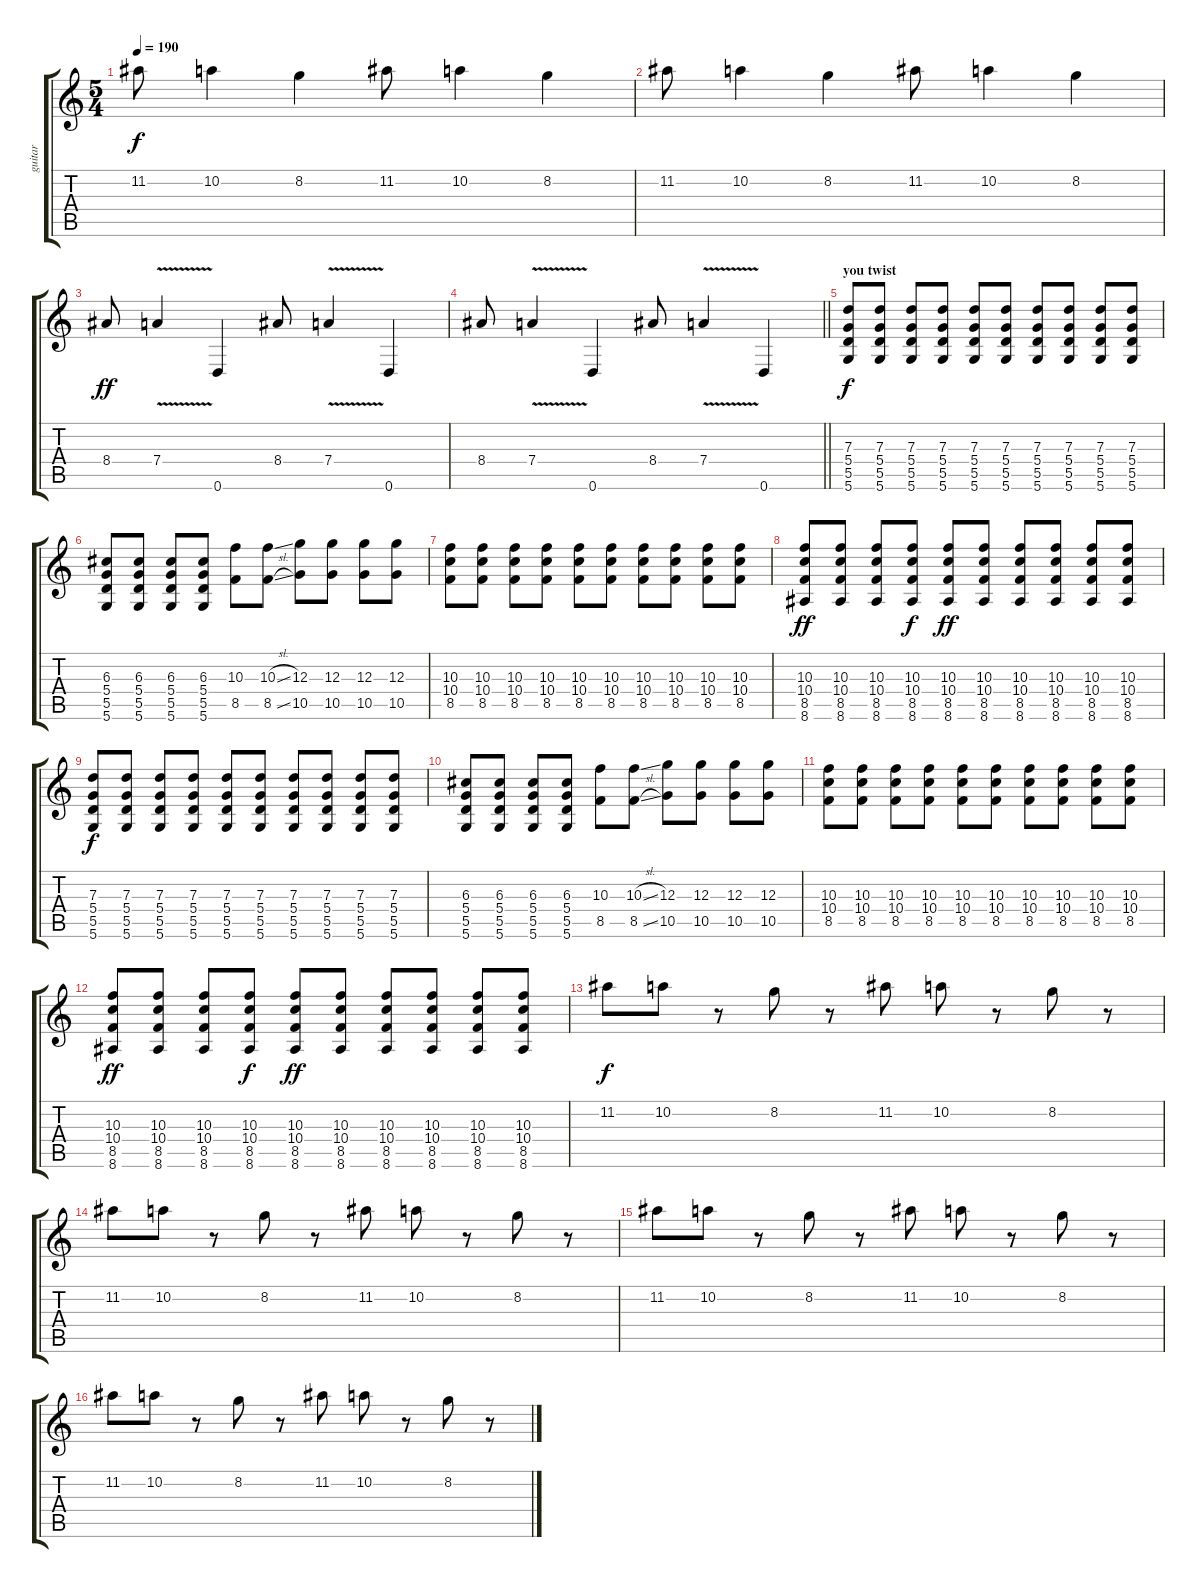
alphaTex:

\track ("guitar" "guitar") {instrument overdrivenguitar}
\staff {score tabs}
\tuning (E4 B3 G3 D3 A2 D2) {hide}
\ts (5 4)
\tempo 190
\clef g2
\ks c
11.2.8{dy f} 10.2.4 8.2.4 11.2.8 10.2.4 8.2.4 |
11.2.8 10.2.4 8.2.4 11.2.8 10.2.4 8.2.4 |
8.4.8{dy ff} 7.4{v}.4 0.6.4 8.4.8 7.4{v}.4 0.6.4 |
\barLineRight lightlight
8.4.8 7.4{v}.4 0.6.4 8.4.8 7.4{v}.4 0.6.4 |
\section ("" "you twist")
(7.3 5.4 5.5 5.6).8{dy f} (7.3 5.4 5.5 5.6).8 (7.3 5.4 5.5 5.6).8 (7.3 5.4 5.5 5.6).8 (7.3 5.4 5.5 5.6).8 (7.3 5.4 5.5 5.6).8 (7.3 5.4 5.5 5.6).8 (7.3 5.4 5.5 5.6).8 (7.3 5.4 5.5 5.6).8 (7.3 5.4 5.5 5.6).8 |
(6.3 5.4 5.5 5.6).8 (6.3 5.4 5.5 5.6).8 (6.3 5.4 5.5 5.6).8 (6.3 5.4 5.5 5.6).8 (10.3 8.5).8 (10.3{sl} 8.5{sl}).8 (12.3 10.5).8 (12.3 10.5).8 (12.3 10.5).8 (12.3 10.5).8 |
(10.3 10.4 8.5).8 (10.3 10.4 8.5).8 (10.3 10.4 8.5).8 (10.3 10.4 8.5).8 (10.3 10.4 8.5).8 (10.3 10.4 8.5).8 (10.3 10.4 8.5).8 (10.3 10.4 8.5).8 (10.3 10.4 8.5).8 (10.3 10.4 8.5).8 |
(10.3 10.4 8.5 8.6).8{dy ff} (10.3 10.4 8.5 8.6).8 (10.3 10.4 8.5 8.6).8 (10.3 10.4 8.5 8.6).8{dy f} (10.3 10.4 8.5 8.6).8{dy ff} (10.3 10.4 8.5 8.6).8 (10.3 10.4 8.5 8.6).8 (10.3 10.4 8.5 8.6).8 (10.3 10.4 8.5 8.6).8 (10.3 10.4 8.5 8.6).8 |
(7.3 5.4 5.5 5.6).8{dy f} (7.3 5.4 5.5 5.6).8 (7.3 5.4 5.5 5.6).8 (7.3 5.4 5.5 5.6).8 (7.3 5.4 5.5 5.6).8 (7.3 5.4 5.5 5.6).8 (7.3 5.4 5.5 5.6).8 (7.3 5.4 5.5 5.6).8 (7.3 5.4 5.5 5.6).8 (7.3 5.4 5.5 5.6).8 |
(6.3 5.4 5.5 5.6).8 (6.3 5.4 5.5 5.6).8 (6.3 5.4 5.5 5.6).8 (6.3 5.4 5.5 5.6).8 (10.3 8.5).8 (10.3{sl} 8.5{sl}).8 (12.3 10.5).8 (12.3 10.5).8 (12.3 10.5).8 (12.3 10.5).8 |
(10.3 10.4 8.5).8 (10.3 10.4 8.5).8 (10.3 10.4 8.5).8 (10.3 10.4 8.5).8 (10.3 10.4 8.5).8 (10.3 10.4 8.5).8 (10.3 10.4 8.5).8 (10.3 10.4 8.5).8 (10.3 10.4 8.5).8 (10.3 10.4 8.5).8 |
(10.3 10.4 8.5 8.6).8{dy ff} (10.3 10.4 8.5 8.6).8 (10.3 10.4 8.5 8.6).8 (10.3 10.4 8.5 8.6).8{dy f} (10.3 10.4 8.5 8.6).8{dy ff} (10.3 10.4 8.5 8.6).8 (10.3 10.4 8.5 8.6).8 (10.3 10.4 8.5 8.6).8 (10.3 10.4 8.5 8.6).8 (10.3 10.4 8.5 8.6).8 |
11.2.8{dy f} 10.2.8 r.8 8.2.8 r.8 11.2.8 10.2.8 r.8 8.2.8 r.8 |
11.2.8 10.2.8 r.8 8.2.8 r.8 11.2.8 10.2.8 r.8 8.2.8 r.8 |
11.2.8 10.2.8 r.8 8.2.8 r.8 11.2.8 10.2.8 r.8 8.2.8 r.8 |
11.2.8 10.2.8 r.8 8.2.8 r.8 11.2.8 10.2.8 r.8 8.2.8 r.8
